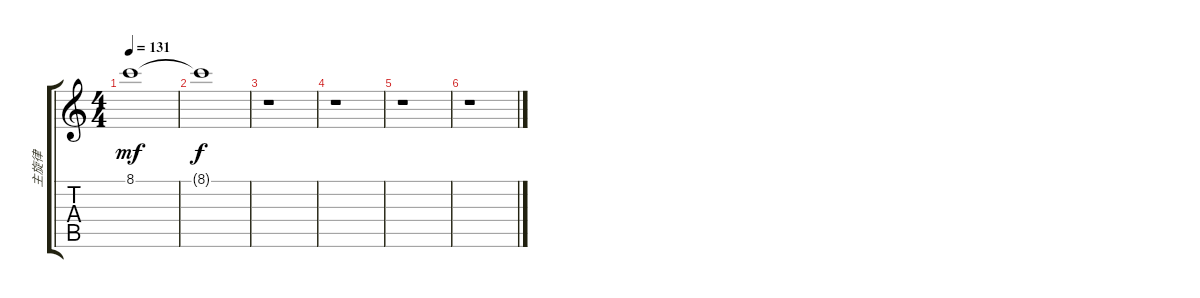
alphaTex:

\track ("主旋律" "主旋律") {instrument distortionguitar}
\staff {score tabs}
\tuning (E4 B3 G3 D3 A2 E2) {hide}
\ts (4 4)
\tempo 131
\clef g2
\ks c
8.1.1{dy mf} |
8.1{t}.1{dy f} |
r.1 |
r.1 |
r.1 |
r.1
